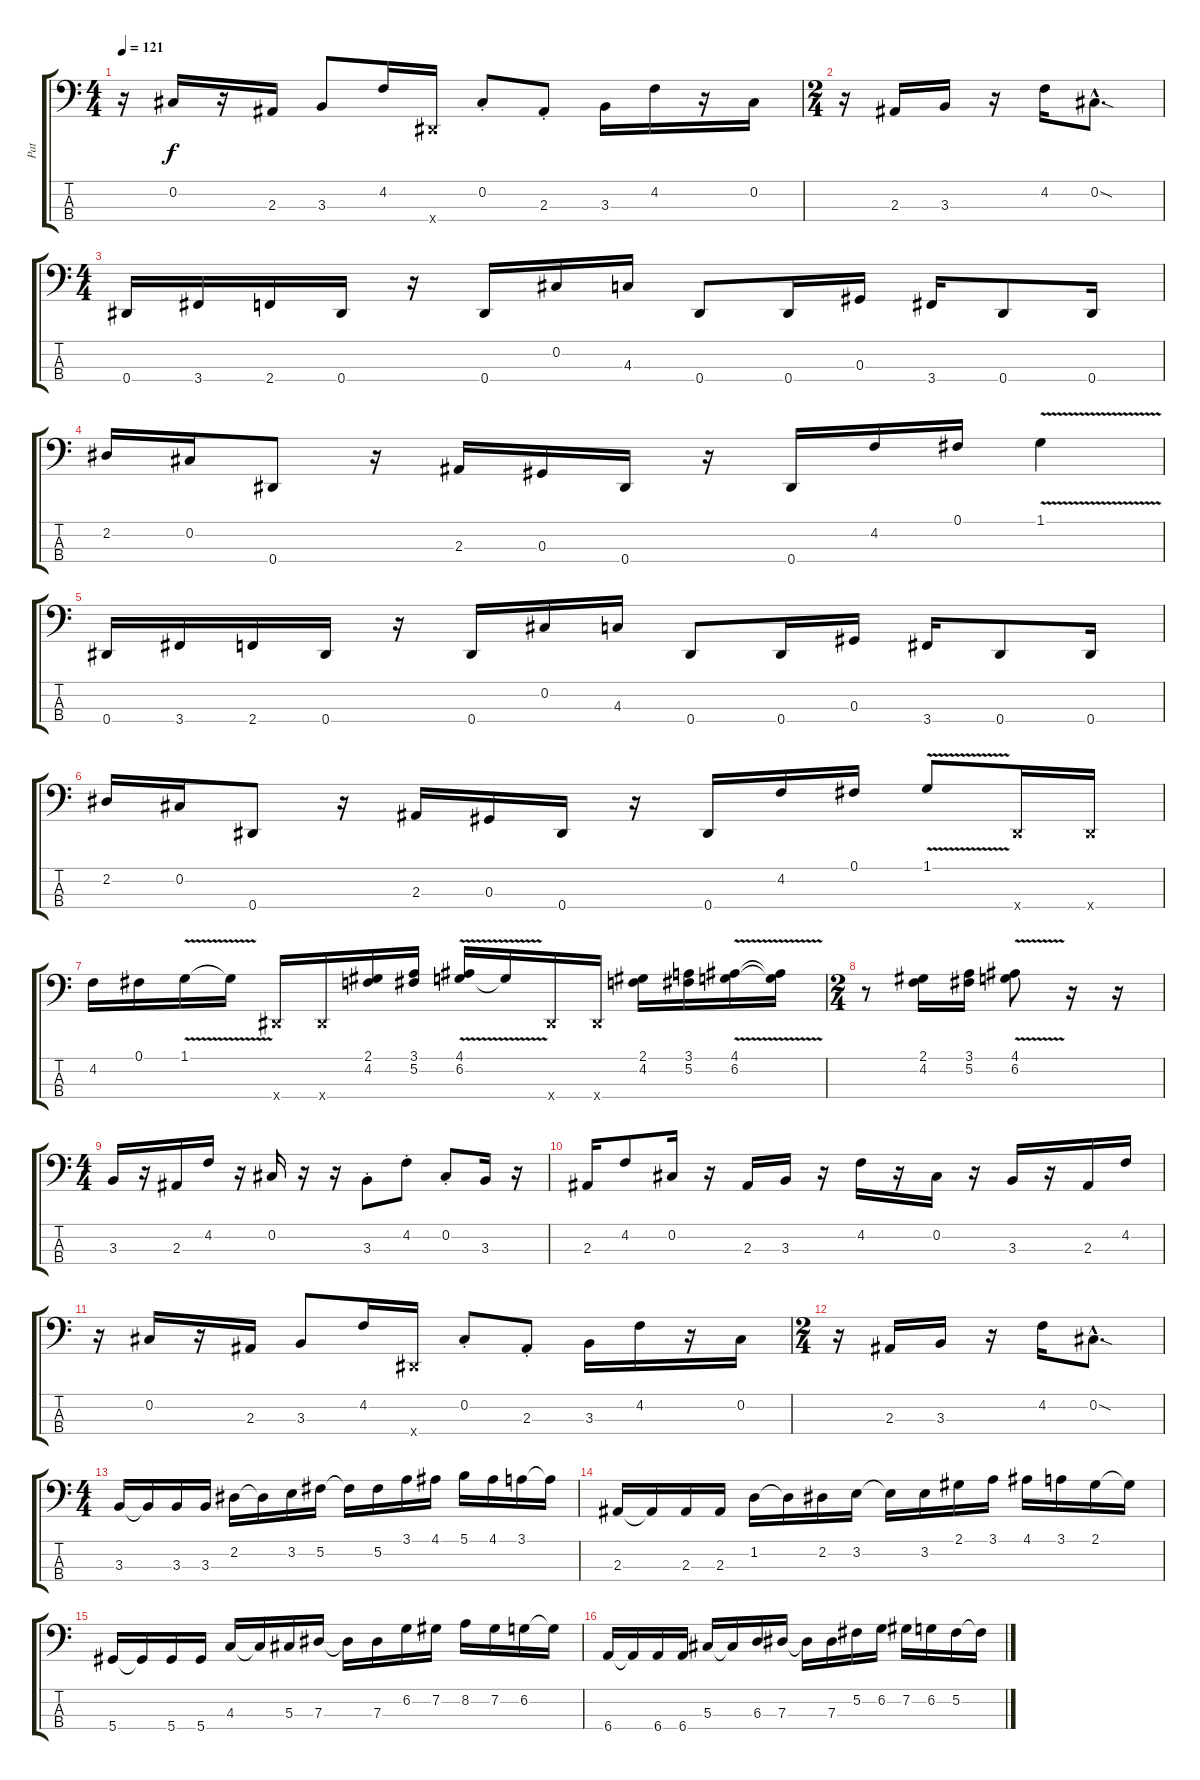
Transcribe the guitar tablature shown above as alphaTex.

\track ("Pat" "Pat") {instrument electricbasspick}
\staff {score tabs}
\tuning (Gb2 Db2 Ab1 Eb1) {hide}
\ts (4 4)
\tempo 121
\clef f4
\ks c
r.16{dy f} 0.2.16 r.16 2.3.16 3.3.8 4.2.16 0.4{x}.16 0.2{st}.8 2.3{st}.8 3.3.16 4.2.16 r.16 0.2.16 |
\ts (2 4)
r.16 2.3.16 3.3.16 r.16 4.2.16 0.2{sod hac}.8{d} |
\ts (4 4)
0.4.16 3.4.16 2.4.16 0.4.16 r.16 0.4.16 0.2.16 4.3.16 0.4.8 0.4.16 0.3.16 3.4.16 0.4.8 0.4.16 |
2.2.16 0.2.16 0.4.8 r.16 2.3.16 0.3.16 0.4.16 r.16 0.4.16 4.2.16 0.1.16 1.1{v}.4 |
0.4.16 3.4.16 2.4.16 0.4.16 r.16 0.4.16 0.2.16 4.3.16 0.4.8 0.4.16 0.3.16 3.4.16 0.4.8 0.4.16 |
2.2.16 0.2.16 0.4.8 r.16 2.3.16 0.3.16 0.4.16 r.16 0.4.16 4.2.16 0.1.16 1.1{v}.8 0.4{x}.16 0.4{x}.16 |
4.2.16 0.1.16 1.1{v}.16 1.1{t}.16 0.4{x}.16 0.4{x}.16 (2.1 4.2).16 (3.1 5.2).16 (4.1 6.2{v}).16 6.2{t}.16 0.4{x}.16 0.4{x}.16 (2.1 4.2).16 (3.1 5.2).16 (4.1 6.2{v}).16 (4.1{t} 6.2{t}).16 |
\ts (2 4)
r.8 (2.1 4.2).16 (3.1 5.2).16 (4.1{v} 6.2).8 r.16 r.16 |
\ts (4 4)
3.3.16 r.16 2.3.16 4.2.16 r.16 0.2.16 r.16 r.16 3.3{st}.8 4.2{st}.8 0.2{st}.8 3.3.16 r.16 |
2.3.16 4.2.8 0.2.16 r.16 2.3.16 3.3.16 r.16 4.2.16 r.16 0.2.16 r.16 3.3.16 r.16 2.3.16 4.2.16 |
r.16 0.2.16 r.16 2.3.16 3.3.8 4.2.16 0.4{x}.16 0.2{st}.8 2.3{st}.8 3.3.16 4.2.16 r.16 0.2.16 |
\ts (2 4)
r.16 2.3.16 3.3.16 r.16 4.2.16 0.2{sod hac}.8{d} |
\ts (4 4)
3.3.16{instrument slapbass1} 3.3{t}.16 3.3.16 3.3.16 2.2.16 2.2{t}.16 3.2.16 5.2.16 5.2{t}.16 5.2.16 3.1.16 4.1.16 5.1.16 4.1.16 3.1.16 3.1{t}.16 |
2.3.16{instrument slapbass1} 2.3{t}.16 2.3.16 2.3.16 1.2.16 1.2{t}.16 2.2.16 3.2.16 3.2{t}.16 3.2.16 2.1.16 3.1.16 4.1.16 3.1.16 2.1.16 2.1{t}.16 |
5.4.16 5.4{t}.16 5.4.16 5.4.16 4.3.16 4.3{t}.16 5.3.16 7.3.16 7.3{t}.16 7.3.16 6.2.16 7.2.16 8.2.16 7.2.16 6.2.16 6.2{t}.16 |
6.4.16 6.4{t}.16 6.4.16 6.4.16 5.3.16 5.3{t}.16 6.3.16 7.3.16 7.3{t}.16 7.3.16 5.2.16 6.2.16 7.2.16 6.2.16 5.2.16 5.2{t}.16
